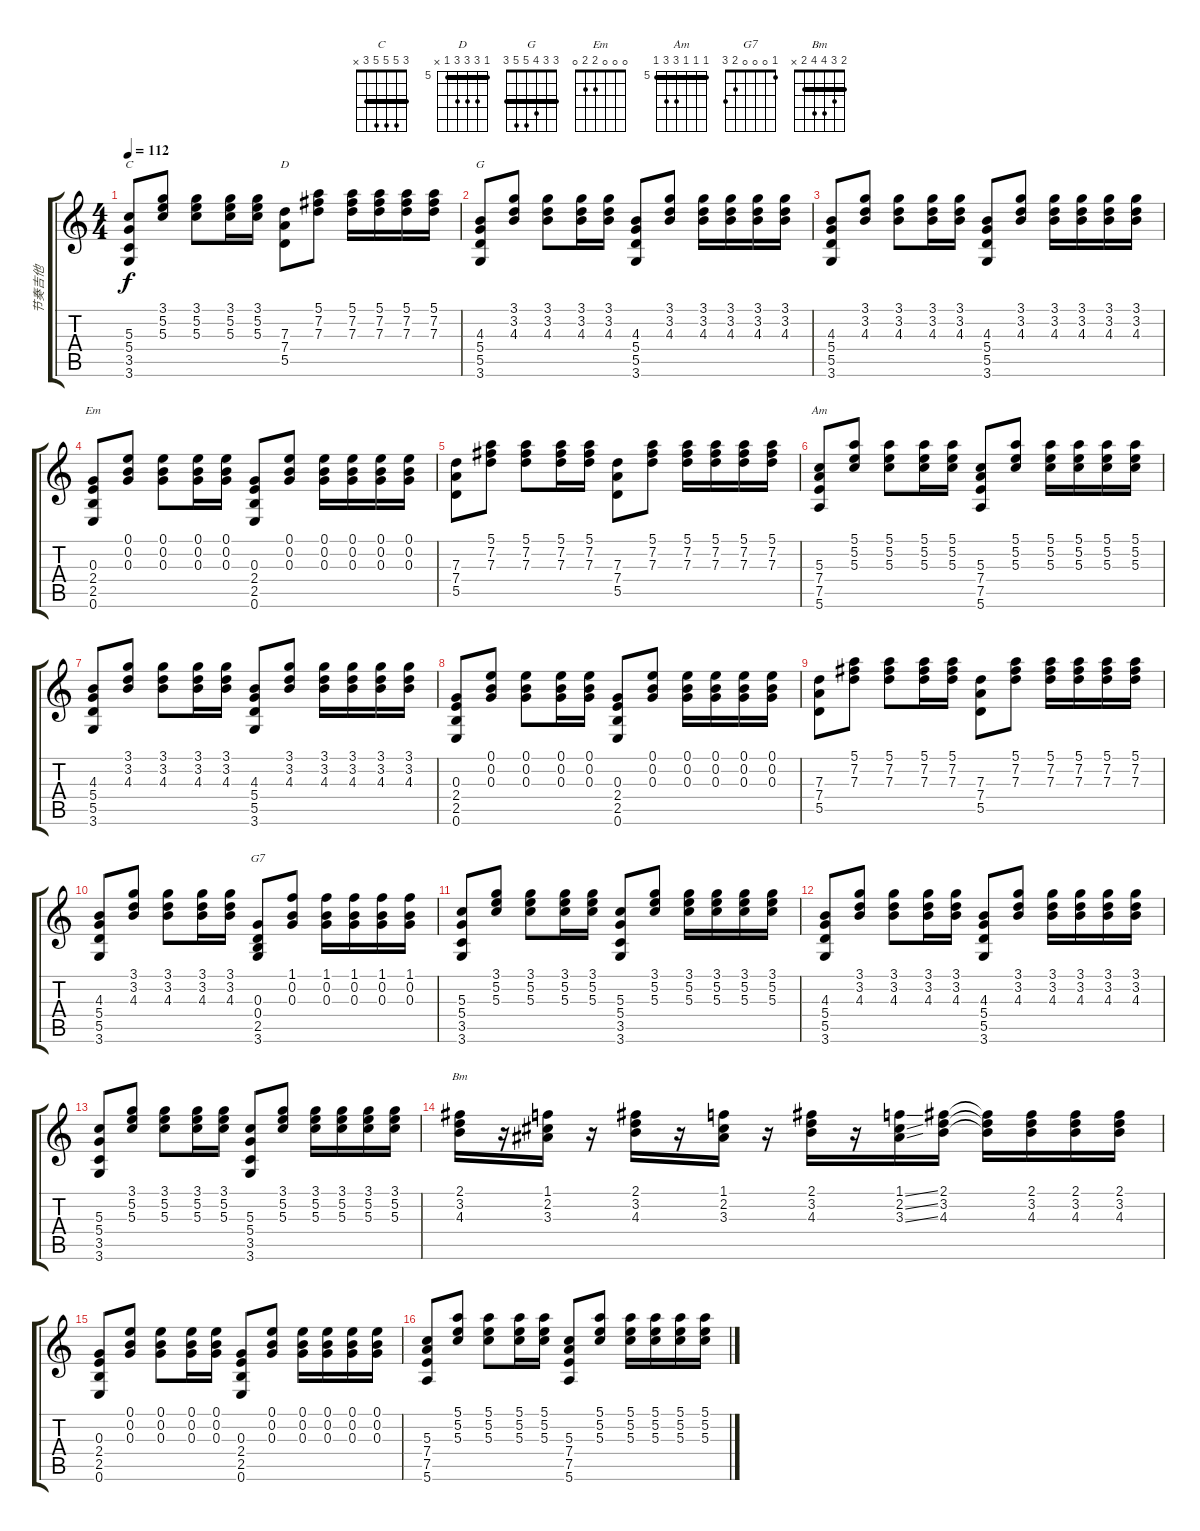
\track ("节奏吉他" "节奏吉他") {instrument electricguitarclean}
\staff {score tabs}
\tuning (E4 B3 G3 D3 A2 E2) {hide}
\chord ("C" 3 5 5 5 3 x) {barre 3}
\chord ("D" 5 7 7 7 5 x) {firstfret 5 barre 5}
\chord ("G" 3 3 4 5 5 3) {barre 3}
\chord ("Em" 0 0 0 2 2 0)
\chord ("Am" 5 5 5 7 7 5) {firstfret 5 barre 5}
\chord ("G7" 1 0 0 0 2 3)
\chord ("Bm" 2 3 4 4 2 x) {barre 2}
\ts (4 4)
\tempo 112
\clef g2
\ks c
(5.3 5.4 3.5 3.6).8{ch "C" dy f} (3.1 5.2 5.3).8 (3.1 5.2 5.3).8 (3.1 5.2 5.3).16 (3.1 5.2 5.3).16 (7.3 7.4 5.5).8{ch "D"} (5.1 7.2 7.3).8 (5.1 7.2 7.3).16 (5.1 7.2 7.3).16 (5.1 7.2 7.3).16 (5.1 7.2 7.3).16 |
(4.3 5.4 5.5 3.6).8{ch "G"} (3.1 3.2 4.3).8 (3.1 3.2 4.3).8 (3.1 3.2 4.3).16 (3.1 3.2 4.3).16 (4.3 5.4 5.5 3.6).8 (3.1 3.2 4.3).8 (3.1 3.2 4.3).16 (3.1 3.2 4.3).16 (3.1 3.2 4.3).16 (3.1 3.2 4.3).16 |
(4.3 5.4 5.5 3.6).8 (3.1 3.2 4.3).8 (3.1 3.2 4.3).8 (3.1 3.2 4.3).16 (3.1 3.2 4.3).16 (4.3 5.4 5.5 3.6).8 (3.1 3.2 4.3).8 (3.1 3.2 4.3).16 (3.1 3.2 4.3).16 (3.1 3.2 4.3).16 (3.1 3.2 4.3).16 |
(0.3 2.4 2.5 0.6).8{ch "Em"} (0.1 0.2 0.3).8 (0.1 0.2 0.3).8 (0.1 0.2 0.3).16 (0.1 0.2 0.3).16 (0.3 2.4 2.5 0.6).8 (0.1 0.2 0.3).8 (0.1 0.2 0.3).16 (0.1 0.2 0.3).16 (0.1 0.2 0.3).16 (0.1 0.2 0.3).16 |
(7.3 7.4 5.5).8 (5.1 7.2 7.3).8 (5.1 7.2 7.3).8 (5.1 7.2 7.3).16 (5.1 7.2 7.3).16 (7.3 7.4 5.5).8 (5.1 7.2 7.3).8 (5.1 7.2 7.3).16 (5.1 7.2 7.3).16 (5.1 7.2 7.3).16 (5.1 7.2 7.3).16 |
(5.3 7.4 7.5 5.6).8{ch "Am"} (5.1 5.2 5.3).8 (5.1 5.2 5.3).8 (5.1 5.2 5.3).16 (5.1 5.2 5.3).16 (5.3 7.4 7.5 5.6).8 (5.1 5.2 5.3).8 (5.1 5.2 5.3).16 (5.1 5.2 5.3).16 (5.1 5.2 5.3).16 (5.1 5.2 5.3).16 |
(4.3 5.4 5.5 3.6).8 (3.1 3.2 4.3).8 (3.1 3.2 4.3).8 (3.1 3.2 4.3).16 (3.1 3.2 4.3).16 (4.3 5.4 5.5 3.6).8 (3.1 3.2 4.3).8 (3.1 3.2 4.3).16 (3.1 3.2 4.3).16 (3.1 3.2 4.3).16 (3.1 3.2 4.3).16 |
(0.3 2.4 2.5 0.6).8 (0.1 0.2 0.3).8 (0.1 0.2 0.3).8 (0.1 0.2 0.3).16 (0.1 0.2 0.3).16 (0.3 2.4 2.5 0.6).8 (0.1 0.2 0.3).8 (0.1 0.2 0.3).16 (0.1 0.2 0.3).16 (0.1 0.2 0.3).16 (0.1 0.2 0.3).16 |
(7.3 7.4 5.5).8 (5.1 7.2 7.3).8 (5.1 7.2 7.3).8 (5.1 7.2 7.3).16 (5.1 7.2 7.3).16 (7.3 7.4 5.5).8 (5.1 7.2 7.3).8 (5.1 7.2 7.3).16 (5.1 7.2 7.3).16 (5.1 7.2 7.3).16 (5.1 7.2 7.3).16 |
(4.3 5.4 5.5 3.6).8 (3.1 3.2 4.3).8 (3.1 3.2 4.3).8 (3.1 3.2 4.3).16 (3.1 3.2 4.3).16 (0.3 0.4 2.5 3.6).8{ch "G7"} (1.1 0.2 0.3).8 (1.1 0.2 0.3).16 (1.1 0.2 0.3).16 (1.1 0.2 0.3).16 (1.1 0.2 0.3).16 |
(5.3 5.4 3.5 3.6).8 (3.1 5.2 5.3).8 (3.1 5.2 5.3).8 (3.1 5.2 5.3).16 (3.1 5.2 5.3).16 (5.3 5.4 3.5 3.6).8 (3.1 5.2 5.3).8 (3.1 5.2 5.3).16 (3.1 5.2 5.3).16 (3.1 5.2 5.3).16 (3.1 5.2 5.3).16 |
(4.3 5.4 5.5 3.6).8 (3.1 3.2 4.3).8 (3.1 3.2 4.3).8 (3.1 3.2 4.3).16 (3.1 3.2 4.3).16 (4.3 5.4 5.5 3.6).8 (3.1 3.2 4.3).8 (3.1 3.2 4.3).16 (3.1 3.2 4.3).16 (3.1 3.2 4.3).16 (3.1 3.2 4.3).16 |
(5.3 5.4 3.5 3.6).8 (3.1 5.2 5.3).8 (3.1 5.2 5.3).8 (3.1 5.2 5.3).16 (3.1 5.2 5.3).16 (5.3 5.4 3.5 3.6).8 (3.1 5.2 5.3).8 (3.1 5.2 5.3).16 (3.1 5.2 5.3).16 (3.1 5.2 5.3).16 (3.1 5.2 5.3).16 |
(2.1 3.2 4.3).16{ch "Bm"} r.16 (1.1 2.2 3.3).16 r.16 (2.1 3.2 4.3).16 r.16 (1.1 2.2 3.3).16 r.16 (2.1 3.2 4.3).16 r.16 (1.1{ss} 2.2{ss} 3.3{ss}).16 (2.1 3.2 4.3).16 (2.1{t} 3.2{t} 4.3{t}).16 (2.1 3.2 4.3).16 (2.1 3.2 4.3).16 (2.1 3.2 4.3).16 |
(0.3 2.4 2.5 0.6).8 (0.1 0.2 0.3).8 (0.1 0.2 0.3).8 (0.1 0.2 0.3).16 (0.1 0.2 0.3).16 (0.3 2.4 2.5 0.6).8 (0.1 0.2 0.3).8 (0.1 0.2 0.3).16 (0.1 0.2 0.3).16 (0.1 0.2 0.3).16 (0.1 0.2 0.3).16 |
(5.3 7.4 7.5 5.6).8 (5.1 5.2 5.3).8 (5.1 5.2 5.3).8 (5.1 5.2 5.3).16 (5.1 5.2 5.3).16 (5.3 7.4 7.5 5.6).8 (5.1 5.2 5.3).8 (5.1 5.2 5.3).16 (5.1 5.2 5.3).16 (5.1 5.2 5.3).16 (5.1 5.2 5.3).16
